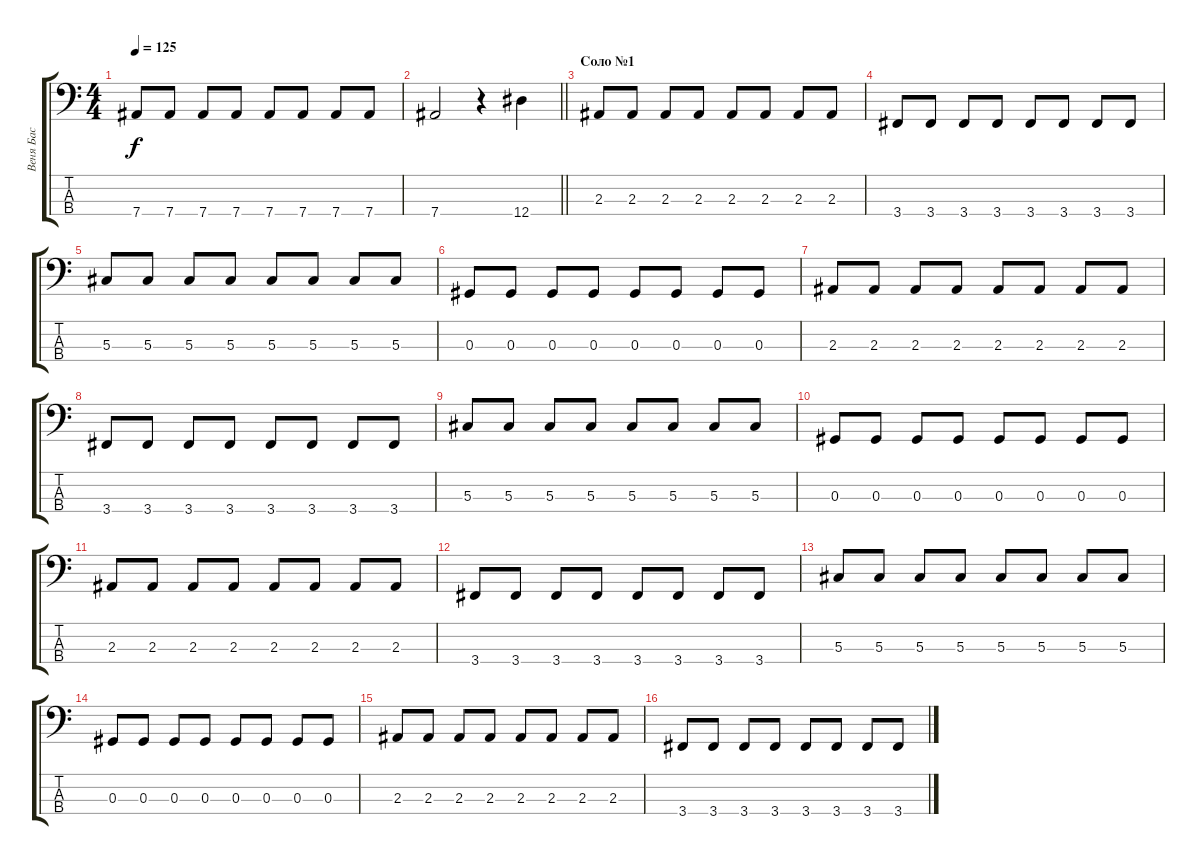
\track ("Веня Бас" "Веня Бас") {instrument electricbassfinger}
\staff {score tabs}
\tuning (Gb2 Db2 Ab1 Eb1) {hide}
\ts (4 4)
\tempo 125
\clef f4
\ks c
7.4.8{dy f} 7.4.8 7.4.8 7.4.8 7.4.8 7.4.8 7.4.8 7.4.8 |
\barLineRight lightlight
7.4.2 r.4 12.4.4 |
\section ("" "Соло №1")
2.3.8 2.3.8 2.3.8 2.3.8 2.3.8 2.3.8 2.3.8 2.3.8 |
3.4.8 3.4.8 3.4.8 3.4.8 3.4.8 3.4.8 3.4.8 3.4.8 |
5.3.8 5.3.8 5.3.8 5.3.8 5.3.8 5.3.8 5.3.8 5.3.8 |
0.3.8 0.3.8 0.3.8 0.3.8 0.3.8 0.3.8 0.3.8 0.3.8 |
2.3.8 2.3.8 2.3.8 2.3.8 2.3.8 2.3.8 2.3.8 2.3.8 |
3.4.8 3.4.8 3.4.8 3.4.8 3.4.8 3.4.8 3.4.8 3.4.8 |
5.3.8 5.3.8 5.3.8 5.3.8 5.3.8 5.3.8 5.3.8 5.3.8 |
0.3.8 0.3.8 0.3.8 0.3.8 0.3.8 0.3.8 0.3.8 0.3.8 |
2.3.8 2.3.8 2.3.8 2.3.8 2.3.8 2.3.8 2.3.8 2.3.8 |
3.4.8 3.4.8 3.4.8 3.4.8 3.4.8 3.4.8 3.4.8 3.4.8 |
5.3.8 5.3.8 5.3.8 5.3.8 5.3.8 5.3.8 5.3.8 5.3.8 |
0.3.8 0.3.8 0.3.8 0.3.8 0.3.8 0.3.8 0.3.8 0.3.8 |
2.3.8 2.3.8 2.3.8 2.3.8 2.3.8 2.3.8 2.3.8 2.3.8 |
3.4.8 3.4.8 3.4.8 3.4.8 3.4.8 3.4.8 3.4.8 3.4.8
